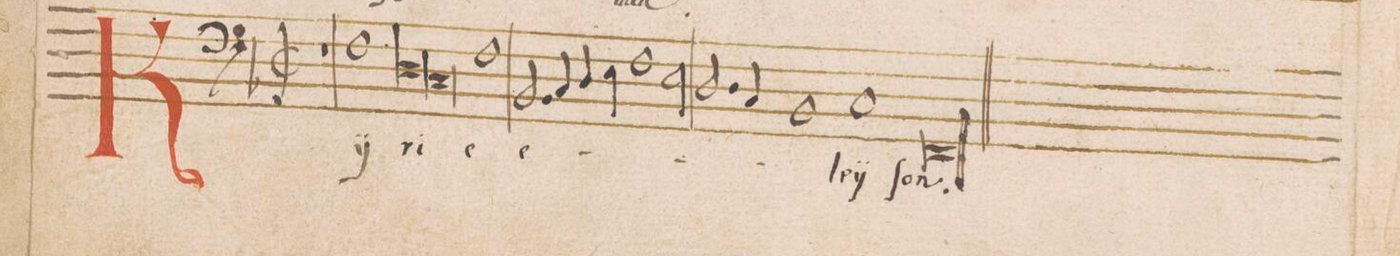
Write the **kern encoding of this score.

**kern	**text
*I"BASSVS	*
*clefF4	*
*k[b-]	*
*met(C|)	*
*M2/1	*
*2\right	*
1r	.
1F	Kÿ-
=2-	=2-
*lig	*
1D	-ri-
1C	.
*Xlig	*
=3-	=3-
1F	-e
2.BB-/	e-
4C/	.
=4-	=4-
4D/	.
4E\	.
1F	.
2E\	.
=5	=5
2.D/	.
4C/	.
1BB-	.
=6-	=6-
1C	-leÿ-
00FF/	-ſon.
=7||	=7||
*-	*-
